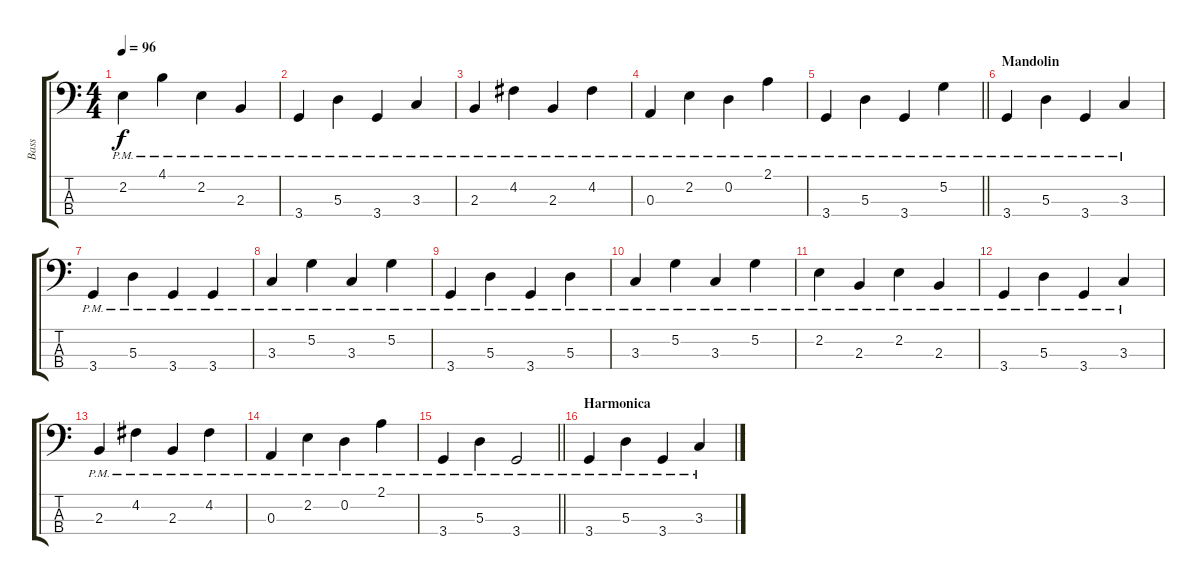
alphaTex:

\track ("Bass" "Bass") {instrument electricbassfinger}
\staff {score tabs}
\tuning (G2 D2 A1 E1) {hide}
\ts (4 4)
\tempo 96
\clef f4
\ks c
2.2{pm}.4{dy f} 4.1{pm}.4 2.2{pm}.4 2.3{pm}.4 |
3.4{pm}.4 5.3{pm}.4 3.4{pm}.4 3.3{pm}.4 |
2.3{pm}.4 4.2{pm}.4 2.3{pm}.4 4.2{pm}.4 |
0.3{pm}.4 2.2{pm}.4 0.2{pm}.4 2.1{pm}.4 |
\barLineRight lightlight
3.4{pm}.4 5.3{pm}.4 3.4{pm}.4 5.2{pm}.4 |
\section ("" "Mandolin")
3.4{pm}.4 5.3{pm}.4 3.4{pm}.4 3.3{pm}.4 |
3.4{pm}.4 5.3{pm}.4 3.4{pm}.4 3.4{pm}.4 |
3.3{pm}.4 5.2{pm}.4 3.3{pm}.4 5.2{pm}.4 |
3.4{pm}.4 5.3{pm}.4 3.4{pm}.4 5.3{pm}.4 |
3.3{pm}.4 5.2{pm}.4 3.3{pm}.4 5.2{pm}.4 |
2.2{pm}.4 2.3{pm}.4 2.2{pm}.4 2.3{pm}.4 |
3.4{pm}.4 5.3{pm}.4 3.4{pm}.4 3.3{pm}.4 |
2.3{pm}.4 4.2{pm}.4 2.3{pm}.4 4.2{pm}.4 |
0.3{pm}.4 2.2{pm}.4 0.2{pm}.4 2.1{pm}.4 |
\barLineRight lightlight
3.4{pm}.4 5.3{pm}.4 3.4{pm}.2 |
\section ("" "Harmonica")
3.4{pm}.4 5.3{pm}.4 3.4{pm}.4 3.3{pm}.4
